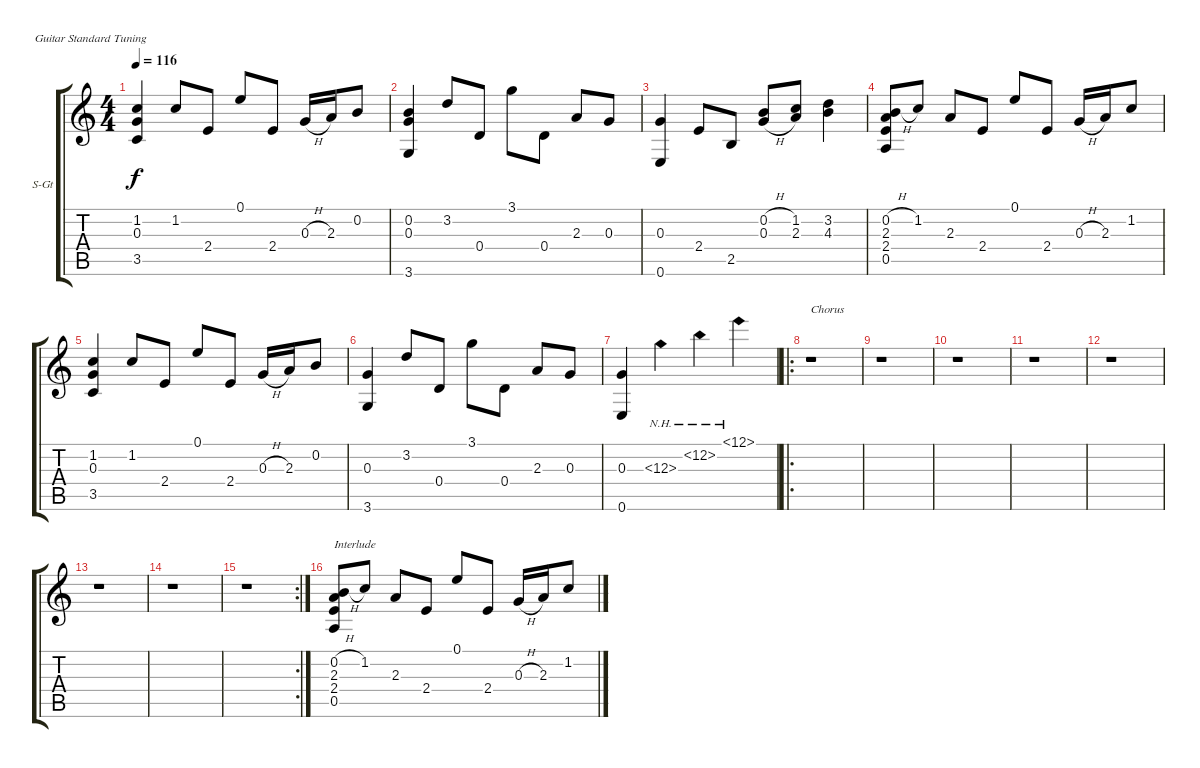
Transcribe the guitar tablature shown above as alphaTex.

\bracketExtendMode groupsimilarinstruments
\firstSystemTrackNameOrientation horizontal
\otherSystemsTrackNameOrientation horizontal
\track ("Gtr. 1" "S-Gt") {instrument acousticguitarsteel}
\staff {score tabs}
\tuning (E4 B3 G3 D3 A2 E2)
\ts (4 4)
\tempo 116
\clef g2
\ks c
(1.2 0.3 3.5).4{dy f} 1.2.8 2.4.8 0.1.8 2.4.8 0.3{h}.16 2.3.16 0.2.8 |
(0.2 0.3 3.6).4 3.2.8 0.4.8 3.1.8 0.4.8 2.3.8 0.3.8 |
(0.3 0.6).4 2.4.8 2.5.8 (0.2{h} 0.3{h}).8 (1.2 2.3).8 (3.2 4.3).4 |
(0.2{h} 2.3 2.4 0.5).8 1.2.8 2.3.8 2.4.8 0.1.8 2.4.8 0.3{h}.16 2.3.16 1.2.8 |
(1.2 0.3 3.5).4 1.2.8 2.4.8 0.1.8 2.4.8 0.3{h}.16 2.3.16 0.2.8 |
(0.3 3.6).4 3.2.8 0.4.8 3.1.8 0.4.8 2.3.8 0.3.8 |
(0.3 0.6).4 12.3{nh}.4 12.2{nh}.4 12.1{nh}.4 |
\ro
r.1{txt "Chorus"} |
r.1 |
r.1 |
r.1 |
r.1 |
r.1 |
r.1 |
\rc 2
r.1 |
(0.2{h} 2.3 2.4 0.5).8{txt "Interlude"} 1.2.8 2.3.8 2.4.8 0.1.8 2.4.8 0.3{h}.16 2.3.16 1.2.8
